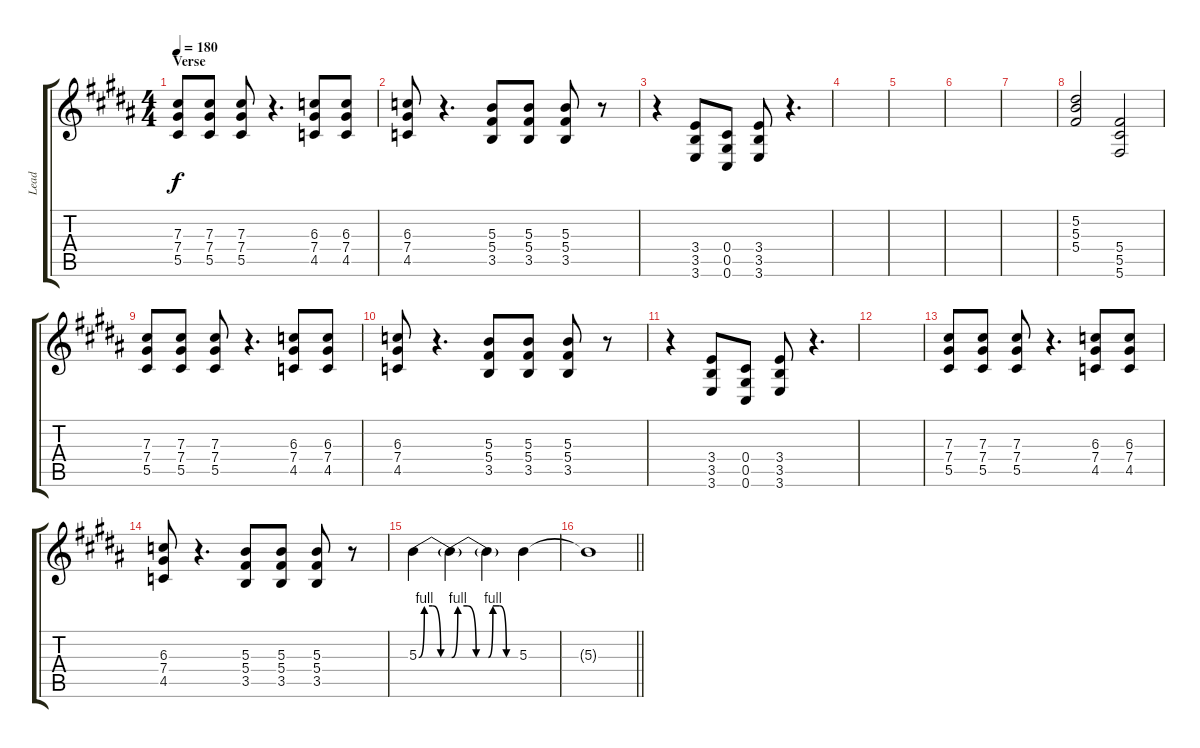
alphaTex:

\track ("Lead" "Lead") {instrument overdrivenguitar}
\staff {score tabs}
\tuning (Eb4 Bb3 Gb3 Db3 Ab2 Db2) {hide}
\ts (4 4)
\section ("" "Verse")
\tempo 180
\clef g2
\ks b
(7.3 7.4 5.5).8{dy f} (7.3 7.4 5.5).8 (7.3 7.4 5.5).8 r.4{d} (6.3 7.4 4.5).8 (6.3 7.4 4.5).8 |
(6.3 7.4 4.5).8 r.4{d} (5.3 5.4 3.5).8 (5.3 5.4 3.5).8 (5.3 5.4 3.5).8 r.8 |
r.4 (3.4 3.5 3.6).8 (0.4 0.5 0.6).8 (3.4 3.5 3.6).8 r.4{d} |
|
|
|
|
(5.2 5.3 5.4).2 (5.4 5.5 5.6).2 |
(7.3 7.4 5.5).8 (7.3 7.4 5.5).8 (7.3 7.4 5.5).8 r.4{d} (6.3 7.4 4.5).8 (6.3 7.4 4.5).8 |
(6.3 7.4 4.5).8 r.4{d} (5.3 5.4 3.5).8 (5.3 5.4 3.5).8 (5.3 5.4 3.5).8 r.8 |
r.4 (3.4 3.5 3.6).8 (0.4 0.5 0.6).8 (3.4 3.5 3.6).8 r.4{d} |
|
(7.3 7.4 5.5).8 (7.3 7.4 5.5).8 (7.3 7.4 5.5).8 r.4{d} (6.3 7.4 4.5).8 (6.3 7.4 4.5).8 |
(6.3 7.4 4.5).8 r.4{d} (5.3 5.4 3.5).8 (5.3 5.4 3.5).8 (5.3 5.4 3.5).8 r.8 |
5.3{be (custom 0 0 10 4 25 4 40 0 60 0)}.4 5.3{be (custom 0 0 10 4 25 4 40 0 60 0) t}.4 5.3{be (custom 0 0 10 4 25 4 40 0 60 0) t}.4 5.3.4 |
\barLineRight lightlight
5.3{t}.1
